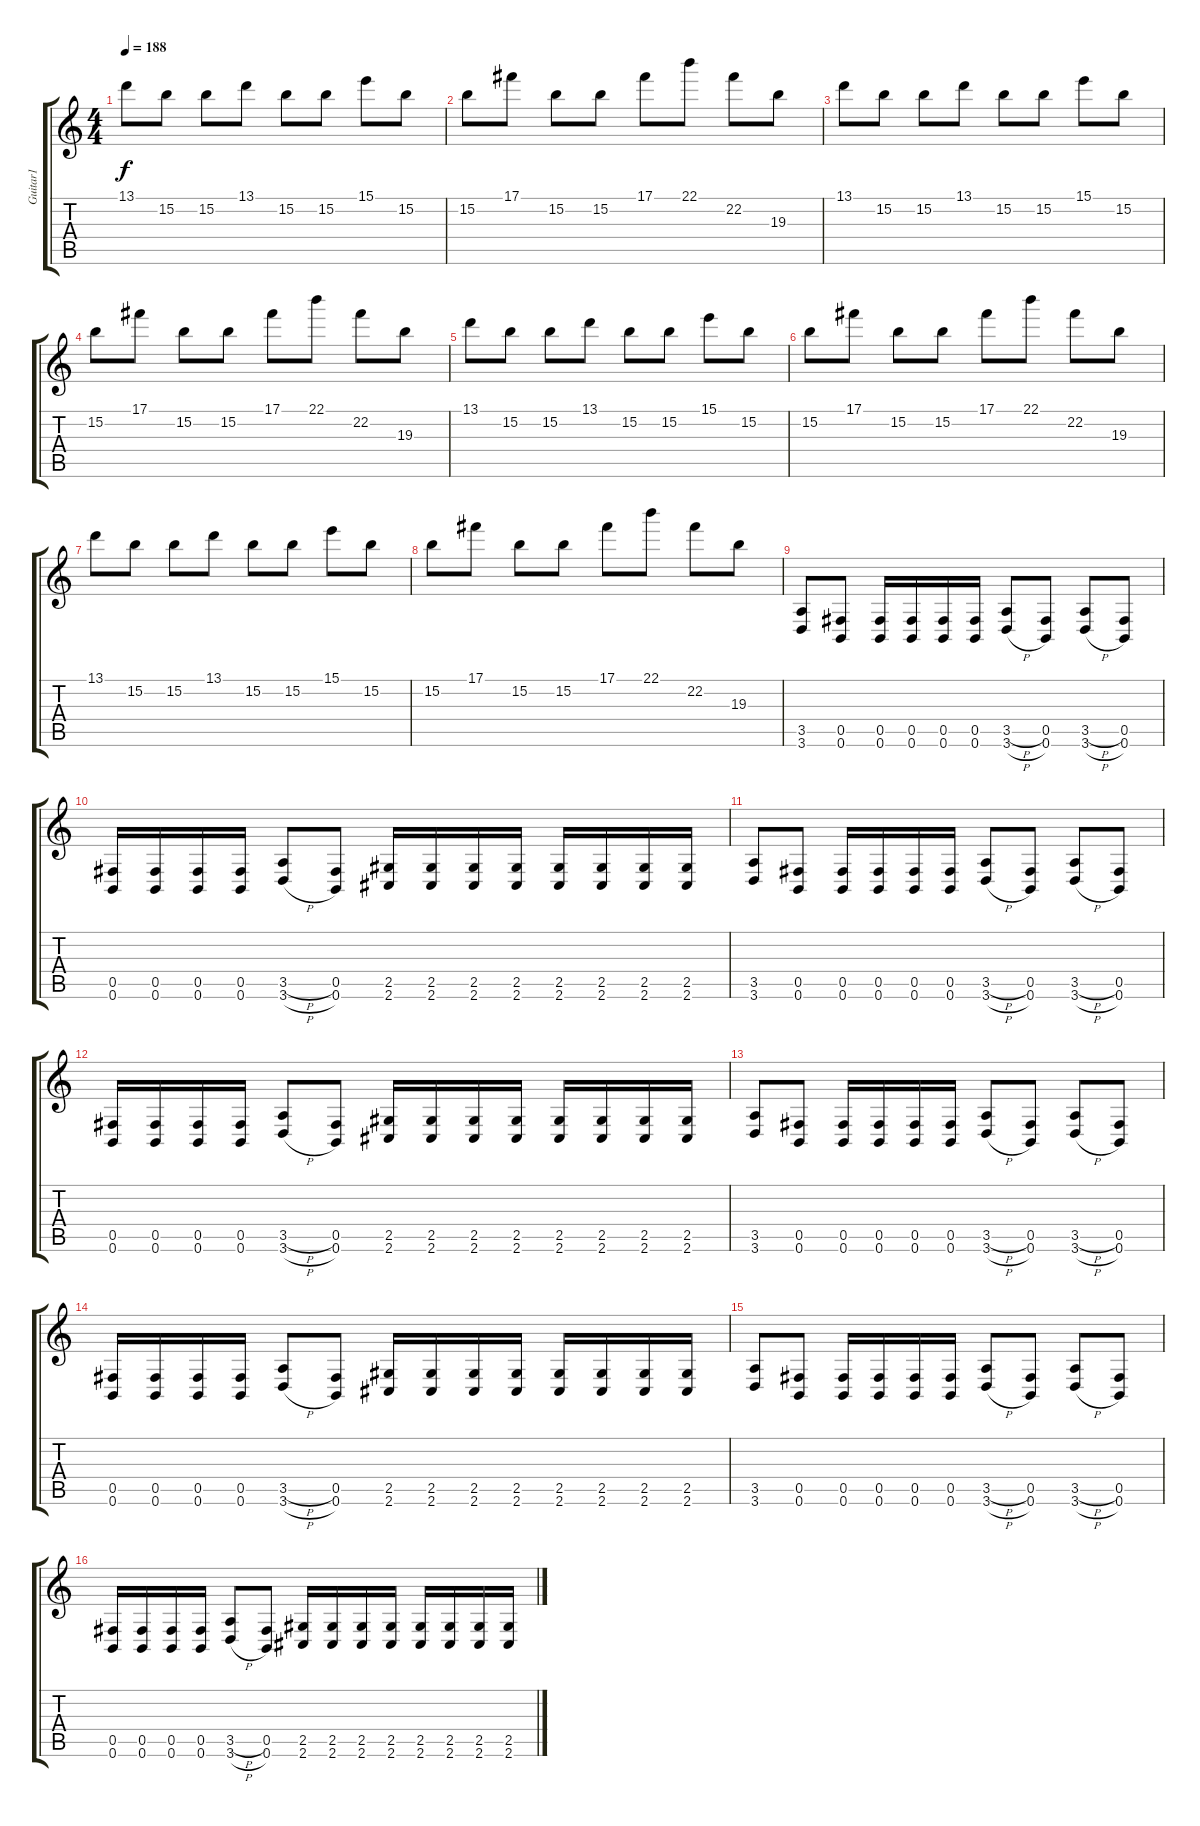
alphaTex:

\track ("Guitar1" "Guitar1") {instrument overdrivenguitar}
\staff {score tabs}
\tuning (Db4 Ab3 E3 B2 Gb2 B1) {hide}
\ts (4 4)
\tempo 188
\clef g2
\ks c
13.1.8{dy f} 15.2.8 15.2.8 13.1.8 15.2.8 15.2.8 15.1.8 15.2.8 |
15.2.8 17.1.8 15.2.8 15.2.8 17.1.8 22.1.8 22.2.8 19.3.8 |
13.1.8 15.2.8 15.2.8 13.1.8 15.2.8 15.2.8 15.1.8 15.2.8 |
15.2.8 17.1.8 15.2.8 15.2.8 17.1.8 22.1.8 22.2.8 19.3.8 |
13.1.8 15.2.8 15.2.8 13.1.8 15.2.8 15.2.8 15.1.8 15.2.8 |
15.2.8 17.1.8 15.2.8 15.2.8 17.1.8 22.1.8 22.2.8 19.3.8 |
13.1.8 15.2.8 15.2.8 13.1.8 15.2.8 15.2.8 15.1.8 15.2.8 |
15.2.8 17.1.8 15.2.8 15.2.8 17.1.8 22.1.8 22.2.8 19.3.8 |
(3.5 3.6).8 (0.5 0.6).8 (0.5 0.6).16 (0.5 0.6).16 (0.5 0.6).16 (0.5 0.6).16 (3.5{h} 3.6{h}).8 (0.5 0.6).8 (3.5{h} 3.6{h}).8 (0.5 0.6).8 |
(0.5 0.6).16 (0.5 0.6).16 (0.5 0.6).16 (0.5 0.6).16 (3.5{h} 3.6{h}).8 (0.5 0.6).8 (2.5 2.6).16 (2.5 2.6).16 (2.5 2.6).16 (2.5 2.6).16 (2.5 2.6).16 (2.5 2.6).16 (2.5 2.6).16 (2.5 2.6).16 |
(3.5 3.6).8 (0.5 0.6).8 (0.5 0.6).16 (0.5 0.6).16 (0.5 0.6).16 (0.5 0.6).16 (3.5{h} 3.6{h}).8 (0.5 0.6).8 (3.5{h} 3.6{h}).8 (0.5 0.6).8 |
(0.5 0.6).16 (0.5 0.6).16 (0.5 0.6).16 (0.5 0.6).16 (3.5{h} 3.6{h}).8 (0.5 0.6).8 (2.5 2.6).16 (2.5 2.6).16 (2.5 2.6).16 (2.5 2.6).16 (2.5 2.6).16 (2.5 2.6).16 (2.5 2.6).16 (2.5 2.6).16 |
(3.5 3.6).8 (0.5 0.6).8 (0.5 0.6).16 (0.5 0.6).16 (0.5 0.6).16 (0.5 0.6).16 (3.5{h} 3.6{h}).8 (0.5 0.6).8 (3.5{h} 3.6{h}).8 (0.5 0.6).8 |
(0.5 0.6).16 (0.5 0.6).16 (0.5 0.6).16 (0.5 0.6).16 (3.5{h} 3.6{h}).8 (0.5 0.6).8 (2.5 2.6).16 (2.5 2.6).16 (2.5 2.6).16 (2.5 2.6).16 (2.5 2.6).16 (2.5 2.6).16 (2.5 2.6).16 (2.5 2.6).16 |
(3.5 3.6).8 (0.5 0.6).8 (0.5 0.6).16 (0.5 0.6).16 (0.5 0.6).16 (0.5 0.6).16 (3.5{h} 3.6{h}).8 (0.5 0.6).8 (3.5{h} 3.6{h}).8 (0.5 0.6).8 |
(0.5 0.6).16 (0.5 0.6).16 (0.5 0.6).16 (0.5 0.6).16 (3.5{h} 3.6{h}).8 (0.5 0.6).8 (2.5 2.6).16 (2.5 2.6).16 (2.5 2.6).16 (2.5 2.6).16 (2.5 2.6).16 (2.5 2.6).16 (2.5 2.6).16 (2.5 2.6).16
